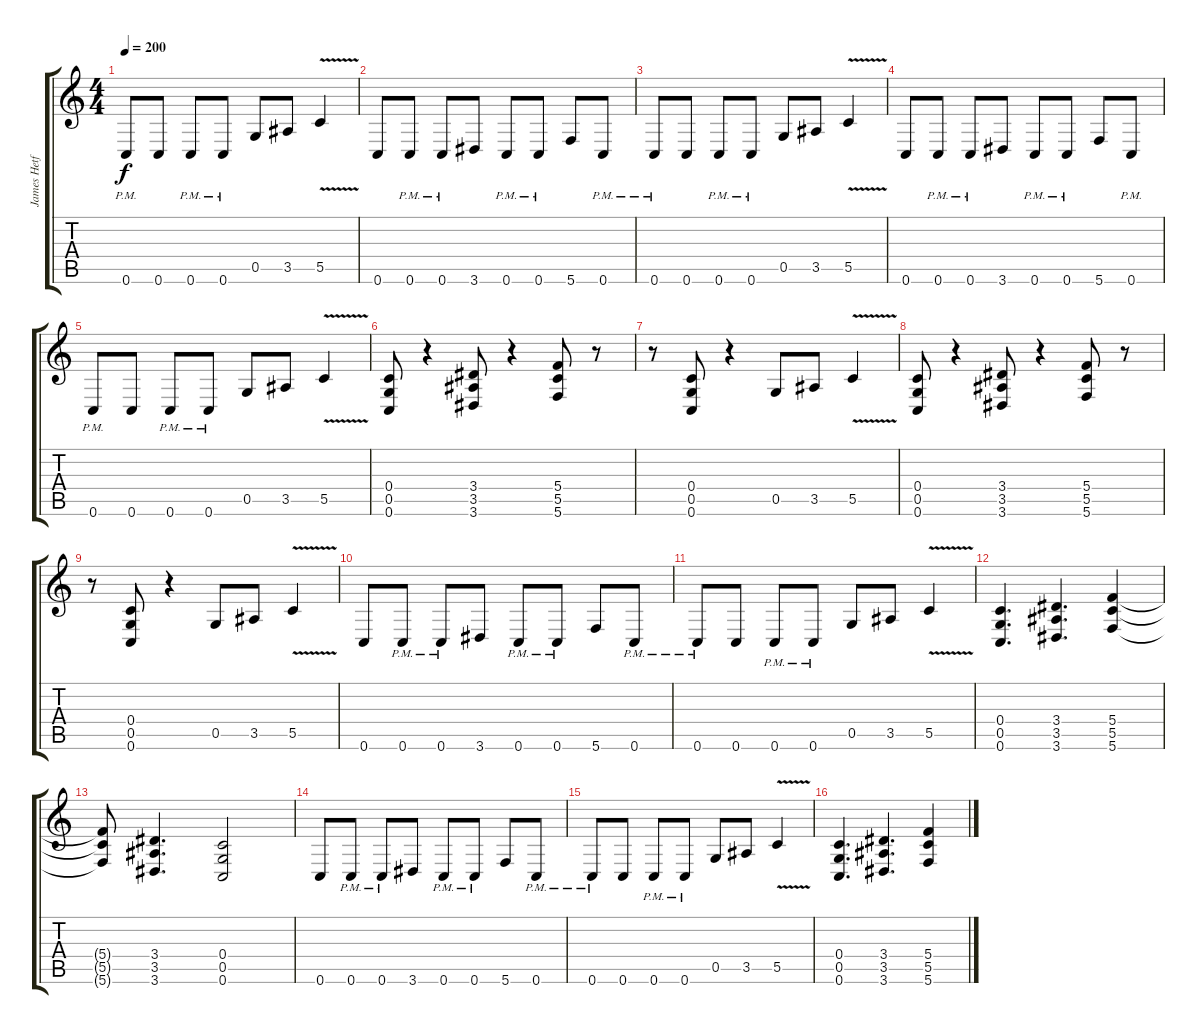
\track ("James Hetfield" "James Hetf") {instrument distortionguitar}
\staff {score tabs}
\tuning (D4 A3 F3 C3 G2 C2) {hide}
\ts (4 4)
\tempo 200
\clef g2
\ks c
0.6{pm}.8{dy f} 0.6.8 0.6{pm}.8 0.6{pm}.8 0.5.8 3.5.8 5.5{v}.4 |
0.6.8 0.6{pm}.8 0.6{pm}.8 3.6.8 0.6{pm}.8 0.6{pm}.8 5.6.8 0.6{pm}.8 |
0.6{pm}.8 0.6.8 0.6{pm}.8 0.6{pm}.8 0.5.8 3.5.8 5.5{v}.4 |
0.6.8 0.6{pm}.8 0.6{pm}.8 3.6.8 0.6{pm}.8 0.6{pm}.8 5.6.8 0.6{pm}.8 |
0.6{pm}.8 0.6.8 0.6{pm}.8 0.6{pm}.8 0.5.8 3.5.8 5.5{v}.4 |
(0.4 0.5 0.6).8 r.4 (3.4 3.5 3.6).8 r.4 (5.4 5.5 5.6).8 r.8 |
r.8 (0.4 0.5 0.6).8 r.4 0.5.8 3.5.8 5.5{v}.4 |
(0.4 0.5 0.6).8 r.4 (3.4 3.5 3.6).8 r.4 (5.4 5.5 5.6).8 r.8 |
r.8 (0.4 0.5 0.6).8 r.4 0.5.8 3.5.8 5.5{v}.4 |
0.6.8 0.6{pm}.8 0.6{pm}.8 3.6.8 0.6{pm}.8 0.6{pm}.8 5.6.8 0.6{pm}.8 |
0.6{pm}.8 0.6.8 0.6{pm}.8 0.6{pm}.8 0.5.8 3.5.8 5.5{v}.4 |
(0.4 0.5 0.6).4{d} (3.4 3.5 3.6).4{d} (5.4 5.5 5.6).4 |
(5.4{t} 5.5{t} 5.6{t}).8 (3.4 3.5 3.6).4{d} (0.4 0.5 0.6).2 |
0.6.8 0.6{pm}.8 0.6{pm}.8 3.6.8 0.6{pm}.8 0.6{pm}.8 5.6.8 0.6{pm}.8 |
0.6{pm}.8 0.6.8 0.6{pm}.8 0.6{pm}.8 0.5.8 3.5.8 5.5{v}.4 |
(0.4 0.5 0.6).4{d} (3.4 3.5 3.6).4{d} (5.4 5.5 5.6).4
